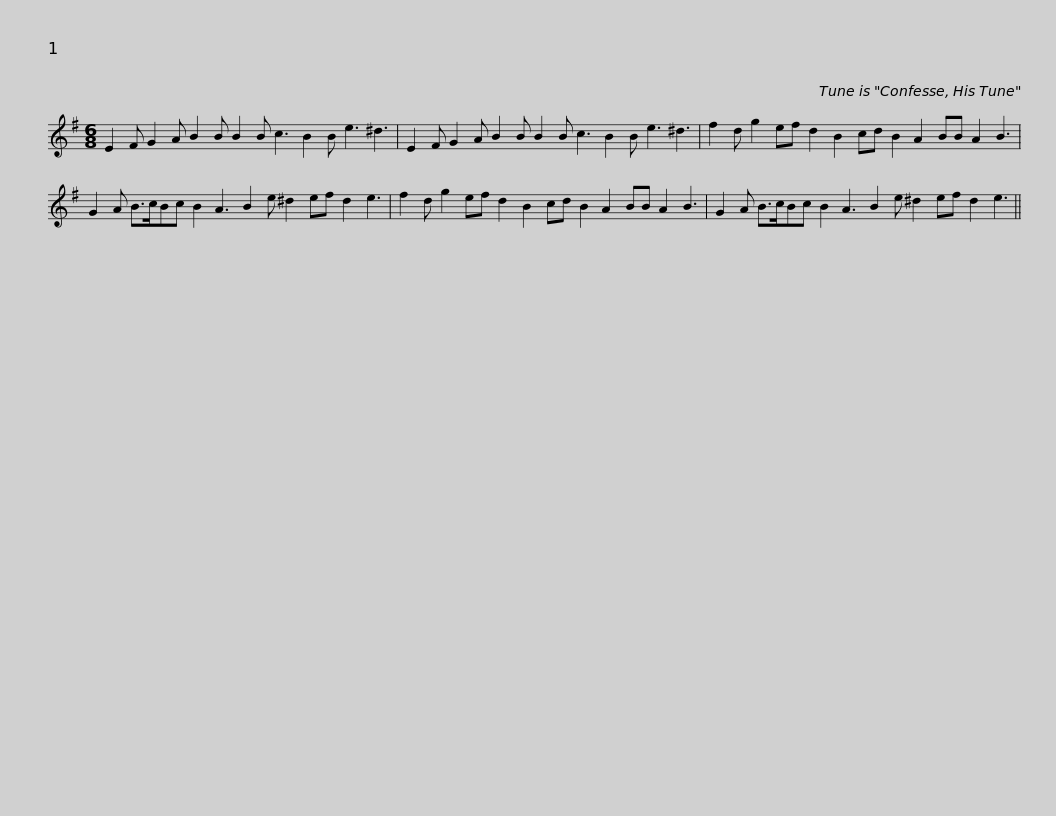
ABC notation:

X:1
L:1/8
M:6/8
I:linebreak $
K:Emin
V:1 treble
V:1
 E2 F G2 A B2 B B2 B c3 B2 B e3 ^d3 | E2 F G2 A B2 B B2 B c3 B2 B e3 ^d3 |$ f2 d g2 ef d2 B2 cd B2 A2 BB A2 B3 | G2 A B>cBc B2 A3 B2 e ^d2 ef d2 e3 |$ f2 d g2 ef d2 B2 cd B2 A2 BB A2 B3 | %5
 G2 A B>cBc B2 A3 B2 e ^d2 ef d2 e3 || %6
